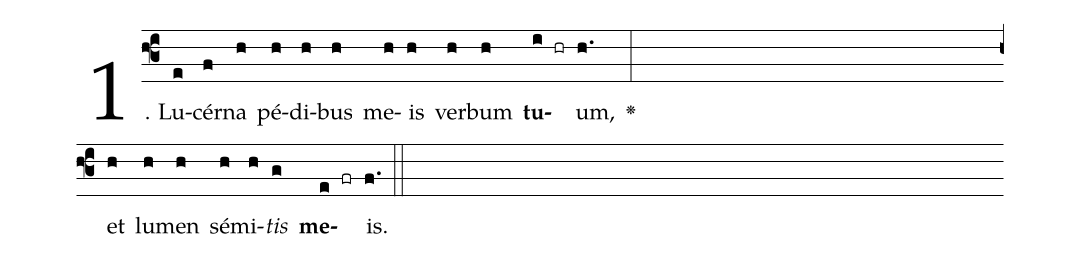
%%
(f3)1. Lu(e)cér(f)na(h) pé(h)di(h)bus(h) me(h)is(h) ver(h)bum(h) <b>tu</b>(i hr)um,(h.) <v>\greheightstar</v>(:Z) et(h) lu(h)men(h) sé(h)mi(h)<i>tis</i>(g) <b>me</b>(e fr)is.(f.) (::)


%E(h) u(h) o(h) u(g) a(e) e.(f.) (::)
